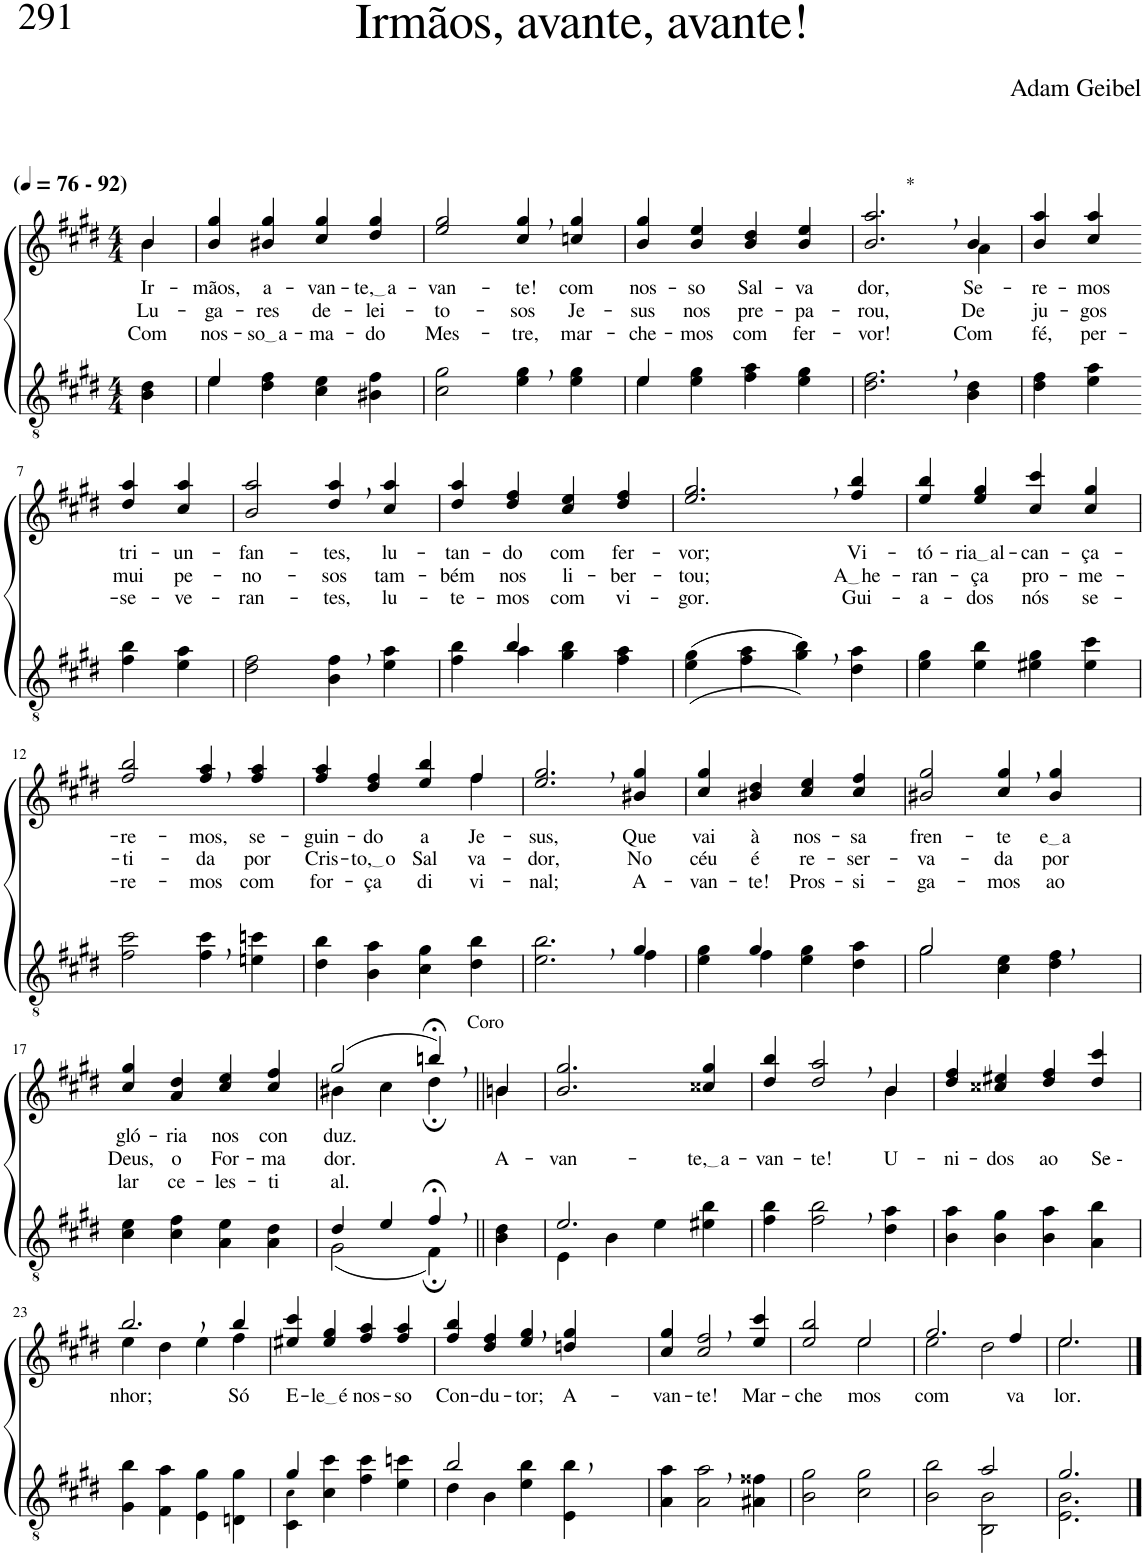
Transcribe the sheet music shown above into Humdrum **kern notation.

**kern	**kern	**text	**text	**text
*part2	*part1	*part1	*part1	*part1
*staff2	*staff1	*staff1	*staff1	*staff1
*I"Parte III e IV	*I"Parte I e II	*	*	*
*clefGv2	*clefG2	*	*	*
*Trd5c9	*Trd5c9	*	*	*
*k[f#c#g#d#]	*k[f#c#g#d#]	*	*	*
*M4/4	*M4/4	*	*	*
*MM76	*MM76	*	*	*
=1	=1	=1	=1	=1
*	*^	*	*	*
!	!LO:TX:a:B:t=(	!	!	!	!
!	!LO:TX:a:B:t=- 92)	!	!	!	!
!	!	!	!LO:LY:b	!LO:LY:b	!LO:LY:b
4B\ 4d#\	4b/	4b\	Ir-	Lu-	Com
=2	=2	=2	=2	=2	=2
*^	*	*	*	*	*
!	!	!	!	!LO:LY:b	!LO:LY:b	!LO:LY:b
*	*	*v	*v	*	*	*
4e/	4e\	4b/ 4gg#/	-mãos,	-ga-	nos-
!	!	!	!LO:LY:b	!LO:LY:b	!LO:LY:b
2.ryy	4d#\ 4f#\	4b#X/ 4gg#/	a-	-res	so a
!	!	!	!LO:LY:b	!LO:LY:b	!LO:LY:b
.	4c#\ 4e\	4cc#/ 4gg#/	-van-	de-	-ma-
!	!	!	!LO:LY:b	!LO:LY:b	!LO:LY:b
.	4B#X\ 4f#\	4dd#/ 4gg#/	te, a	-lei-	-do
=3	=3	=3	=3	=3	=3
!	!	!	!LO:LY:b	!LO:LY:b	!LO:LY:b
*v	*v	*	*	*	*
2c#\ 2g#\	2ee/ 2gg#/	-van-	-to-	Mes-
!	!	!LO:LY:b	!LO:LY:b	!LO:LY:b
4e\, 4g#\,	4cc#/, 4gg#/,	-te!	-sos	-tre,
!	!	!LO:LY:b	!LO:LY:b	!LO:LY:b
4e\ 4g#\	4ccn/ 4gg#/	com	Je-	mar-
=4	=4	=4	=4	=4
*^	*	*	*	*
!	!	!	!LO:LY:b	!LO:LY:b	!LO:LY:b
4e\	4e/	4b/ 4gg#/	nos-	-sus	-che-
!	!	!	!LO:LY:b	!LO:LY:b	!LO:LY:b
4e\ 4g#\	2.ryy	4b/ 4ee/	-so	nos	-mos
!	!	!	!LO:LY:b	!LO:LY:b	!LO:LY:b
4f#\ 4a\	.	4b/ 4dd#/	Sal-	pre-	com
!	!	!	!LO:LY:b	!LO:LY:b	!LO:LY:b
4e\ 4g#\	.	4b/ 4ee/	-va	-pa-	fer-
*v	*v	*	*	*	*
=5	=5	=5	=5	=5
!	!LO:TX:a:t=*	!	!	!
!	!	!LO:LY:b	!LO:LY:b	!LO:LY:b
*	*^	*	*	*
2.d#\, 2.f#\,	2.b/, 2.aa/,	2.ryy	dor,	-rou,	-vor!
!	!	!	!LO:LY:b	!LO:LY:b	!LO:LY:b
4B\ 4d#\	4b/	4a\	Se-	De	Com
=6	=6	=6	=6	=6	=6
!	!	!	!LO:LY:b	!LO:LY:b	!LO:LY:b
*	*v	*v	*	*	*
4d#\ 4f#\	4b/ 4aa/	-re-	ju-	fé,
!	!	!LO:LY:b	!LO:LY:b	!LO:LY:b
4e\ 4a\	4cc#/ 4aa/	-mos	-gos	per-
!!LO:LB:g=z
=7-	=7-	=7-	=7-	=7-
!	!	!LO:LY:b	!LO:LY:b	!LO:LY:b
4f#\ 4b\	4dd#/ 4aa/	tri-	mui	-se-
!	!	!LO:LY:b	!LO:LY:b	!LO:LY:b
4e\ 4a\	4cc#/ 4aa/	-un-	pe-	-ve-
=8	=8	=8	=8	=8
!	!	!LO:LY:b	!LO:LY:b	!LO:LY:b
2d#\ 2f#\	2b/ 2aa/	-fan-	-no-	-ran-
!	!	!LO:LY:b	!LO:LY:b	!LO:LY:b
4B\, 4f#\,	4dd#/, 4aa/,	-tes,	-sos	-tes,
!	!	!LO:LY:b	!LO:LY:b	!LO:LY:b
4e\ 4a\	4cc#/ 4aa/	lu-	tam-	lu-
=9	=9	=9	=9	=9
*^	*	*	*	*
!	!	!	!LO:LY:b	!LO:LY:b	!LO:LY:b
4ryy	4f#\ 4b\	4dd#/ 4aa/	-tan-	-bém	-te-
!	!	!	!LO:LY:b	!LO:LY:b	!LO:LY:b
4b/	4a\	4dd#/ 4ff#/	-do	nos	-mos
!	!	!	!LO:LY:b	!LO:LY:b	!LO:LY:b
2ryy	4g#\ 4b\	4cc#/ 4ee/	com	li-	com
!	!	!	!LO:LY:b	!LO:LY:b	!LO:LY:b
.	4f#\ 4a\	4dd#/ 4ff#/	fer-	-ber-	vi-
=10	=10	=10	=10	=10	=10
!	!	!	!LO:LY:b	!LO:LY:b	!LO:LY:b
*v	*v	*	*	*	*
((4e\ 4g#\	2.ee/, 2.gg#/,	-vor;	-tou;	-gor.
4f#\ 4a\	.	.	.	.
4g#\, 4b\,))	.	.	.	.
!	!	!LO:LY:b	!LO:LY:b	!LO:LY:b
4d#\ 4a\	4ff#/ 4bb/	Vi-	A he	Gui-
=11	=11	=11	=11	=11
!	!	!LO:LY:b	!LO:LY:b	!LO:LY:b
4e\ 4g#\	4ee/ 4bb/	-tó-	-ran-	-a-
!	!	!LO:LY:b	!LO:LY:b	!LO:LY:b
4e\ 4b\	4ee/ 4gg#/	ria al	-ça	-dos
!	!	!LO:LY:b	!LO:LY:b	!LO:LY:b
4e#X\ 4g#\	4cc#/ 4ccc#/	-can-	pro-	nós
!	!	!LO:LY:b	!LO:LY:b	!LO:LY:b
4e#\ 4cc#\	4cc#/ 4gg#/	-ça-	-me-	se-
!!LO:LB:g=z
=12	=12	=12	=12	=12
!	!	!LO:LY:b	!LO:LY:b	!LO:LY:b
2f#\ 2cc#\	2ff#/ 2bb/	-re-	-ti-	-re-
!	!	!LO:LY:b	!LO:LY:b	!LO:LY:b
4f#\, 4cc#\,	4ff#/, 4aa/,	-mos,	-da	-mos
!	!	!LO:LY:b	!LO:LY:b	!LO:LY:b
4en\ 4ccn\	4ff#/ 4aa/	se-	por	com
=13	=13	=13	=13	=13
!	!	!LO:LY:b	!LO:LY:b	!LO:LY:b
*	*^	*	*	*
4d#\ 4b\	4ff#/ 4aa/	2.ryy	-guin-	Cris-	for-
!	!	!	!LO:LY:b	!LO:LY:b	!LO:LY:b
4B\ 4a\	4dd#/ 4ff#/	.	-do	to, o	-ça
!	!	!	!LO:LY:b	!LO:LY:b	!LO:LY:b
4c#\ 4g#\	4ee/ 4bb/	.	a	Sal-	di-
!	!	!	!LO:LY:b	!LO:LY:b	!LO:LY:b
4d#\ 4b\	4ff#/	4ff#\	Je-	-va-	-vi-
=14	=14	=14	=14	=14	=14
*^	*	*	*	*	*
!	!	!	!	!LO:LY:b	!LO:LY:b	!LO:LY:b
*	*	*v	*v	*	*	*
2.ryy	2.e\ 2.b\	2.ee/, 2.gg#/,	-sus,	-dor,	-nal;
!	!	!	!LO:LY:b	!LO:LY:b	!LO:LY:b
4g#/	4f#\	4b#X/ 4gg#/	Que	No	A-
=15	=15	=15	=15	=15	=15
!	!	!	!LO:LY:b	!LO:LY:b	!LO:LY:b
4ryy	4e\ 4g#\	4cc#/ 4gg#/	vai	céu	-van-
!	!	!	!LO:LY:b	!LO:LY:b	!LO:LY:b
4g#/	4f#\	4b#X/ 4dd#/	à	é	-te!
!	!	!	!LO:LY:b	!LO:LY:b	!LO:LY:b
2ryy	4e\ 4g#\	4cc#/ 4ee/	nos-	re-	Pros-
!	!	!	!LO:LY:b	!LO:LY:b	!LO:LY:b
.	4d#\ 4a\	4cc#/ 4ff#/	-sa	-ser-	-si-
=16	=16	=16	=16	=16	=16
!	!	!	!LO:LY:b	!LO:LY:b	!LO:LY:b
2g#/	2g#\	2b#X/ 2gg#/	fren-	-va-	-ga-
!	!	!	!LO:LY:b	!LO:LY:b	!LO:LY:b
2ryy	4c#\ 4e\	4cc#/, 4gg#/,	-te	-da	-mos
!	!	!	!LO:LY:b	!LO:LY:b	!LO:LY:b
.	4d#\ 4f#\	4b#/ 4gg#/	e a	por	ao
!!LO:LB:g=z
=17	=17	=17	=17	=17	=17
!	!	!	!LO:LY:b	!LO:LY:b	!LO:LY:b
*v	*v	*	*	*	*
4c#\ 4e\	4cc#/ 4gg#/	gló-	Deus,	lar
!	!	!LO:LY:b	!LO:LY:b	!LO:LY:b
4c#\ 4f#\	4a/ 4dd#/	-ria	o	ce-
!	!	!LO:LY:b	!LO:LY:b	!LO:LY:b
4A\ 4e\	4cc#/ 4ee/	nos	For-	-les-
!	!	!LO:LY:b	!LO:LY:b	!LO:LY:b
4A\ 4d#\	4cc#/ 4ff#/	con-	-ma-	-ti-
=18	=18	=18	=18	=18
*^	*^	*	*	*
!	!	!	!	!LO:LY:b	!LO:LY:b	!LO:LY:b
4d#/	(2G#\	(2gg#/	4b#X\	-duz.	-dor.	al.
4e/	.	.	4cc#\	.	.	.
4f#;<,/	4F#;\)	4bbn;<,/)	4dd#;\	.	.	.
=19||	=19||	=19||	=19||	=19||	=19||	=19||
!	!	!LO:TX:a:t=Coro	!	!	!	!
!	!	!	!	!	!LO:LY:b	!
*v	*v	*	*	*	*	*
4B\ 4d#\	4b/	4bn\	.	A-	.
=20	=20	=20	=20	=20	=20
*^	*	*	*	*	*
!	!	!	!	!	!LO:LY:b	!
*	*	*v	*v	*	*	*
2.e/	4E\	2.b/ 2.gg#/	.	van-	.
.	4B\	.	.	.	.
.	4e\	.	.	.	.
!	!	!	!	!LO:LY:b	!
4ryy	4e#X\ 4b\	4cc##X/ 4gg#/	.	te, a	.
=21	=21	=21	=21	=21	=21
!	!	!	!	!LO:LY:b	!
*v	*v	*^	*	*	*
4f#\ 4b\	4dd#/ 4bb/	2.ryy	.	-van-	.
!	!	!	!	!LO:LY:b	!
2f#\, 2b\,	2dd#/, 2aa/,	.	.	-te!	.
!	!	!	!	!LO:LY:b	!
4d#\ 4a\	4b/	4b\	.	-U-	.
=22	=22	=22	=22	=22	=22
!	!	!	!	!LO:LY:b	!
*	*v	*v	*	*	*
4B\ 4a\	4dd#/ 4ff#/	.	-ni-	.
!	!	!	!LO:LY:b	!
4B\ 4g#\	4cc##X/ 4ee#X/	.	-dos	.
!	!	!	!LO:LY:b	!
4B\ 4a\	4dd#/ 4ff#/	.	ao	.
!	!	!	!LO:LY:b	!
4A\ 4b\	4dd#/ 4ccc#/	.	Se --	.
!!LO:LB:g=z
=23	=23	=23	=23	=23
*	*^	*	*	*
!	!	!	!LO:LY:b	!	!
4G#\ 4b\	2.bb,/	4ee\	nhor;	.	.
4F#\ 4a\	.	4dd#\	.	.	.
4E\ 4g#\	.	4ee\	.	.	.
!	!	!	!LO:LY:b	!	!
4Dn\ 4g#\	4bb/	4ff#\	Só	.	.
=24	=24	=24	=24	=24	=24
*^	*	*	*	*	*
!	!	!	!	!LO:LY:b	!	!
*	*	*v	*v	*	*	*
4g#/	4C#\ 4c#!\	4ee#X/ 4ccc#/	E-	.	.
!	!	!	!LO:LY:b	!	!
2.ryy	4c#\ 4cc#\	4ee#/ 4gg#/	le é	.	.
!	!	!	!LO:LY:b	!	!
.	4f#\ 4cc#\	4ff#/ 4aa/	nos-	.	.
!	!	!	!LO:LY:b	!	!
.	4e\ 4ccn\	4ff#/ 4aa/	-so	.	.
=25	=25	=25	=25	=25	=25
!	!	!	!LO:LY:b	!	!
2b/	4d#\	4ff#/ 4bb/	Con-	.	.
!	!	!	!LO:LY:b	!	!
.	4B\	4dd#/ 4ff#/	-du-	.	.
!	!	!	!LO:LY:b	!	!
2ryy	4e\ 4b\	4ee/, 4gg#/,	-tor;	.	.
!	!	!	!LO:LY:b	!	!
.	4E\ 4b\	4ddn/ 4gg#/	A-	.	.
=26	=26	=26	=26	=26	=26
!	!	!	!LO:LY:b	!	!
*v	*v	*	*	*	*
4A\ 4a\	4cc#/ 4gg#/	-van-	.	.
!	!	!LO:LY:b	!	!
2A\, 2a\,	2cc#/, 2ff#/,	-te!	.	.
!	!	!LO:LY:b	!	!
4A#X\ 4f##X\	4ee/ 4ccc#/	Mar-	.	.
=27	=27	=27	=27	=27
!	!	!LO:LY:b	!	!
*	*^	*	*	*
2B\ 2g#\	2ee/ 2bb/	2ryy	-che-	.	.
!	!	!	!LO:LY:b	!	!
2c#\ 2g#\	2ee/	2ee\	-mos	.	.
=28	=28	=28	=28	=28	=28
*^	*	*	*	*	*
!	!	!	!	!LO:LY:b	!	!
2ryy	2B\ 2b\	2.gg#/	2ee\	com	.	.
2a/	2BB\ 2B\	.	2dd#\	.	.	.
!	!	!	!	!LO:LY:b	!	!
.	.	4ff#/	.	va-	.	.
=29	=29	=29	=29	=29	=29	=29
!	!	!	!	!LO:LY:b	!	!
2.g#/	2.E\ 2.B\	2.ee/	2.ee\	-lor.	.	.
*v	*v	*	*	*	*	*
*	*v	*v	*	*	*
==	==	==	==	==
*-	*-	*-	*-	*-
